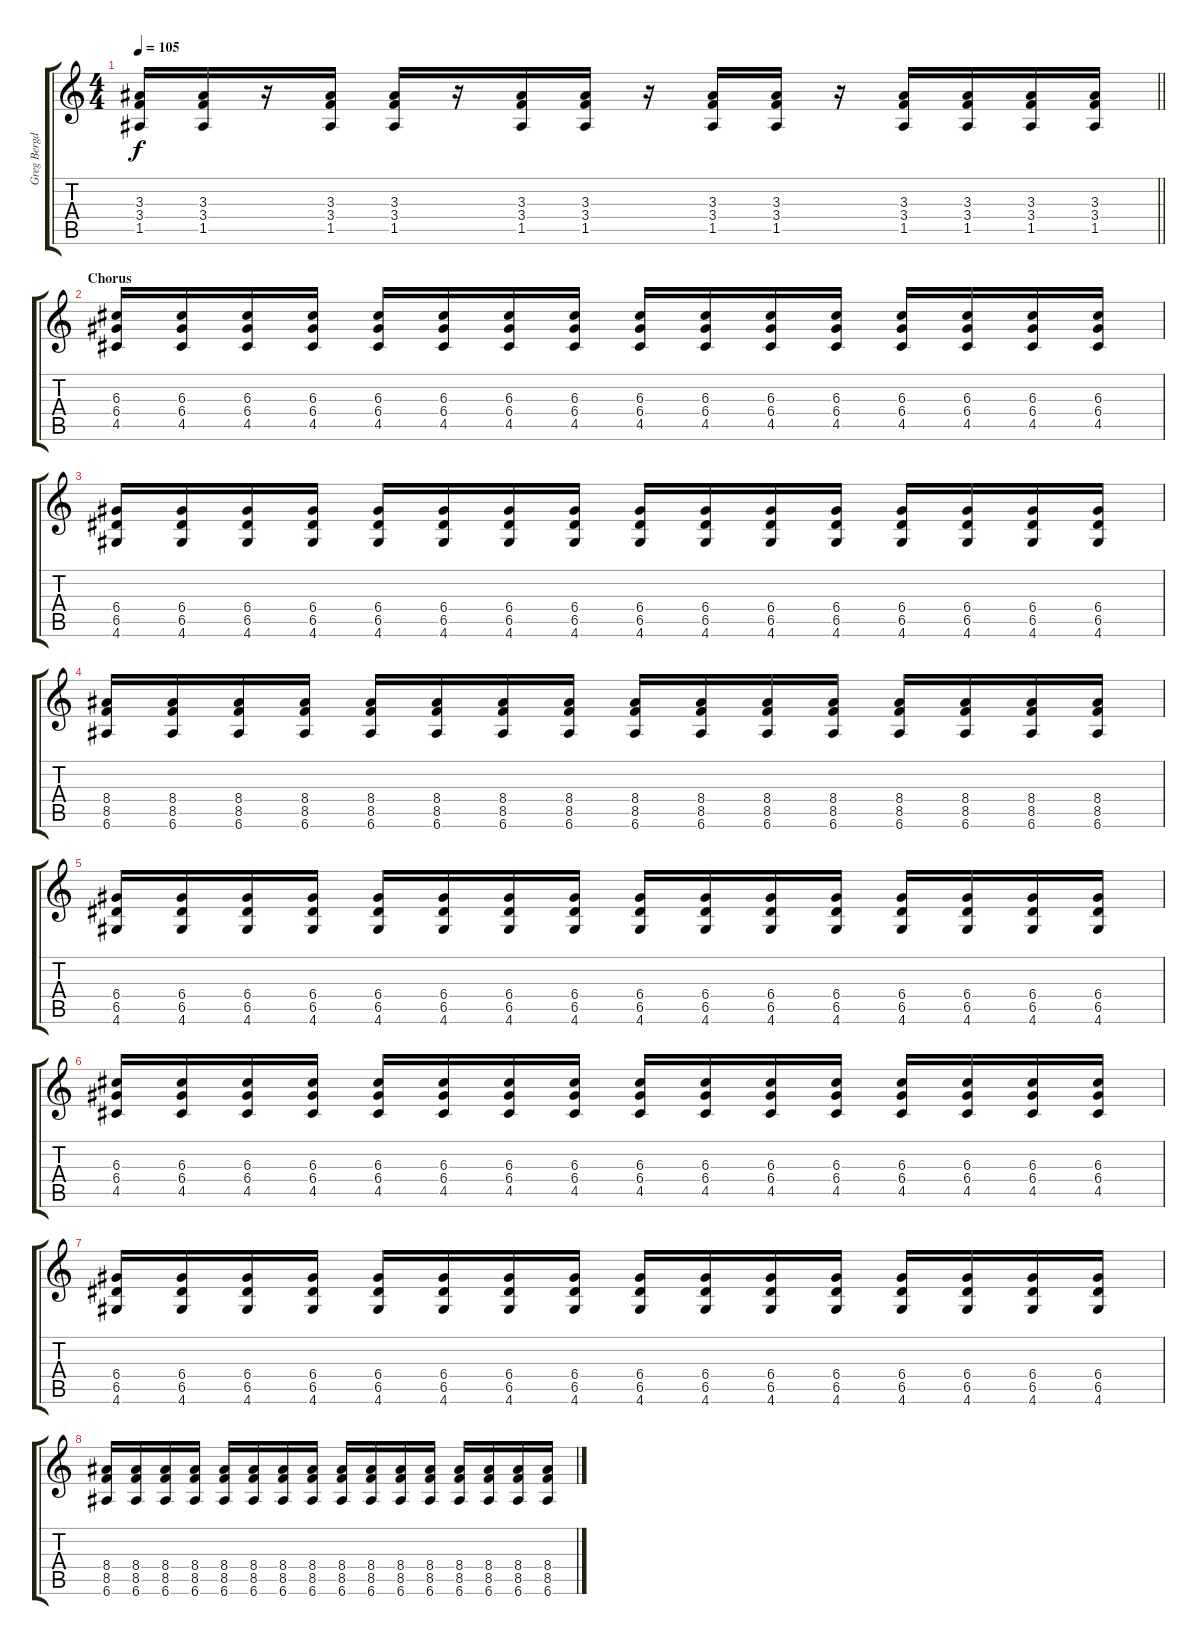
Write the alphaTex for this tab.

\track ("Greg Bergdorf" "Greg Bergd") {instrument distortionguitar}
\staff {score tabs}
\tuning (E4 B3 G3 D3 A2 E2) {hide}
\ts (4 4)
\section ("" "")
\tempo 105
\clef g2
\barLineRight lightlight
\ks c
(3.3 3.4 1.5).16{dy f} (3.3 3.4 1.5).16 r.16 (3.3 3.4 1.5).16 (3.3 3.4 1.5).16 r.16 (3.3 3.4 1.5).16 (3.3 3.4 1.5).16 r.16 (3.3 3.4 1.5).16 (3.3 3.4 1.5).16 r.16 (3.3 3.4 1.5).16 (3.3 3.4 1.5).16 (3.3 3.4 1.5).16 (3.3 3.4 1.5).16 |
\section ("" "Chorus")
(6.3 6.4 4.5).16 (6.3 6.4 4.5).16 (6.3 6.4 4.5).16 (6.3 6.4 4.5).16 (6.3 6.4 4.5).16 (6.3 6.4 4.5).16 (6.3 6.4 4.5).16 (6.3 6.4 4.5).16 (6.3 6.4 4.5).16 (6.3 6.4 4.5).16 (6.3 6.4 4.5).16 (6.3 6.4 4.5).16 (6.3 6.4 4.5).16 (6.3 6.4 4.5).16 (6.3 6.4 4.5).16 (6.3 6.4 4.5).16 |
(6.4 6.5 4.6).16 (6.4 6.5 4.6).16 (6.4 6.5 4.6).16 (6.4 6.5 4.6).16 (6.4 6.5 4.6).16 (6.4 6.5 4.6).16 (6.4 6.5 4.6).16 (6.4 6.5 4.6).16 (6.4 6.5 4.6).16 (6.4 6.5 4.6).16 (6.4 6.5 4.6).16 (6.4 6.5 4.6).16 (6.4 6.5 4.6).16 (6.4 6.5 4.6).16 (6.4 6.5 4.6).16 (6.4 6.5 4.6).16 |
(8.4 8.5 6.6).16 (8.4 8.5 6.6).16 (8.4 8.5 6.6).16 (8.4 8.5 6.6).16 (8.4 8.5 6.6).16 (8.4 8.5 6.6).16 (8.4 8.5 6.6).16 (8.4 8.5 6.6).16 (8.4 8.5 6.6).16 (8.4 8.5 6.6).16 (8.4 8.5 6.6).16 (8.4 8.5 6.6).16 (8.4 8.5 6.6).16 (8.4 8.5 6.6).16 (8.4 8.5 6.6).16 (8.4 8.5 6.6).16 |
(6.4 6.5 4.6).16 (6.4 6.5 4.6).16 (6.4 6.5 4.6).16 (6.4 6.5 4.6).16 (6.4 6.5 4.6).16 (6.4 6.5 4.6).16 (6.4 6.5 4.6).16 (6.4 6.5 4.6).16 (6.4 6.5 4.6).16 (6.4 6.5 4.6).16 (6.4 6.5 4.6).16 (6.4 6.5 4.6).16 (6.4 6.5 4.6).16 (6.4 6.5 4.6).16 (6.4 6.5 4.6).16 (6.4 6.5 4.6).16 |
(6.3 6.4 4.5).16 (6.3 6.4 4.5).16 (6.3 6.4 4.5).16 (6.3 6.4 4.5).16 (6.3 6.4 4.5).16 (6.3 6.4 4.5).16 (6.3 6.4 4.5).16 (6.3 6.4 4.5).16 (6.3 6.4 4.5).16 (6.3 6.4 4.5).16 (6.3 6.4 4.5).16 (6.3 6.4 4.5).16 (6.3 6.4 4.5).16 (6.3 6.4 4.5).16 (6.3 6.4 4.5).16 (6.3 6.4 4.5).16 |
(6.4 6.5 4.6).16 (6.4 6.5 4.6).16 (6.4 6.5 4.6).16 (6.4 6.5 4.6).16 (6.4 6.5 4.6).16 (6.4 6.5 4.6).16 (6.4 6.5 4.6).16 (6.4 6.5 4.6).16 (6.4 6.5 4.6).16 (6.4 6.5 4.6).16 (6.4 6.5 4.6).16 (6.4 6.5 4.6).16 (6.4 6.5 4.6).16 (6.4 6.5 4.6).16 (6.4 6.5 4.6).16 (6.4 6.5 4.6).16 |
(8.4 8.5 6.6).16 (8.4 8.5 6.6).16 (8.4 8.5 6.6).16 (8.4 8.5 6.6).16 (8.4 8.5 6.6).16 (8.4 8.5 6.6).16 (8.4 8.5 6.6).16 (8.4 8.5 6.6).16 (8.4 8.5 6.6).16 (8.4 8.5 6.6).16 (8.4 8.5 6.6).16 (8.4 8.5 6.6).16 (8.4 8.5 6.6).16 (8.4 8.5 6.6).16 (8.4 8.5 6.6).16 (8.4 8.5 6.6).16
